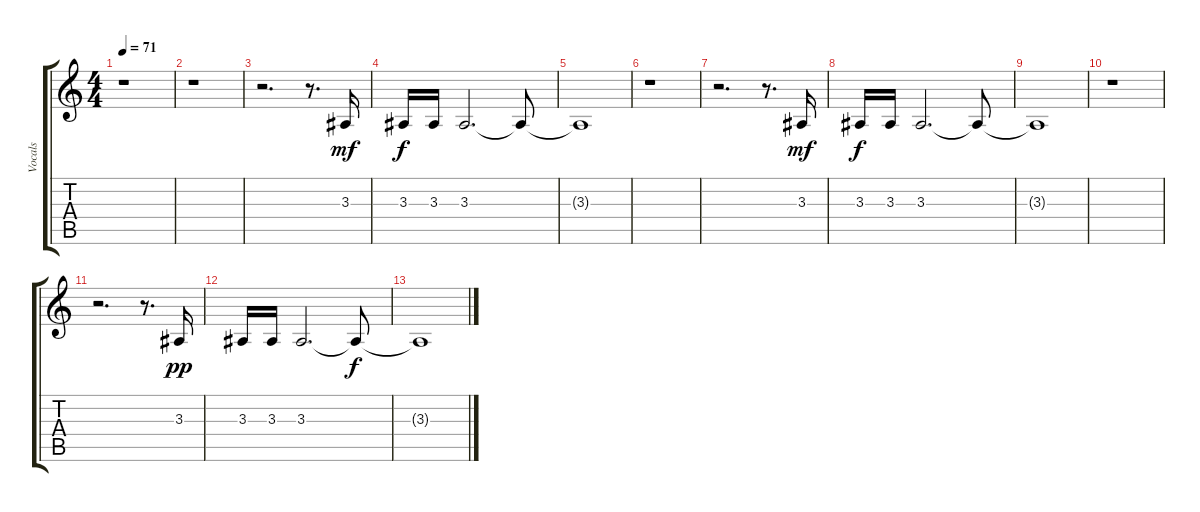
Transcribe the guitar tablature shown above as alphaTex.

\track ("Vocals" "Vocals") {instrument recorder}
\staff {score tabs}
\tuning (E4 B3 G3 D3 A2 E2) {hide}
\ts (4 4)
\tempo 71
\clef g2
\ks c
r.1{dy f} |
r.1 |
r.2{d} r.8{d} 3.3.16{dy mf} |
3.3.16{dy f} 3.3.16 3.3.2{d} 3.3{t}.8 |
3.3{t}.1 |
r.1 |
r.2{d} r.8{d} 3.3.16{dy mf} |
3.3.16{dy f} 3.3.16 3.3.2{d} 3.3{t}.8 |
3.3{t}.1 |
r.1 |
r.2{d} r.8{d} 3.3.16{dy pp} |
3.3.16 3.3.16 3.3.2{d} 3.3{t}.8{dy f} |
3.3{t}.1
